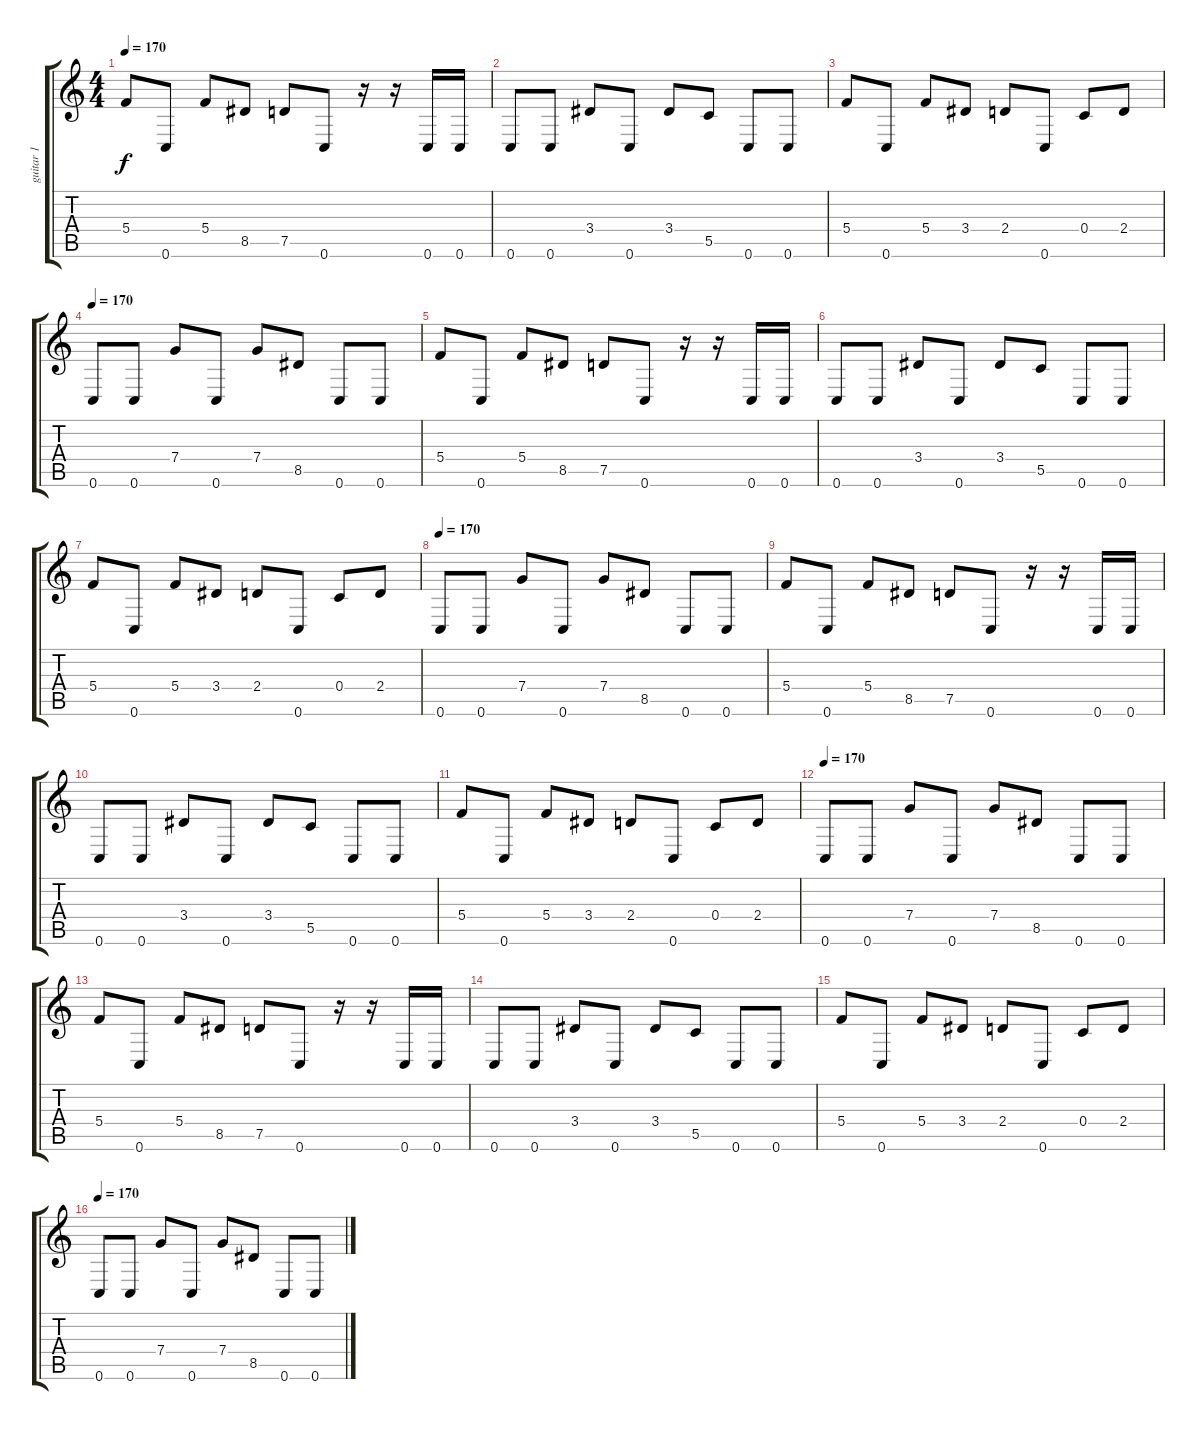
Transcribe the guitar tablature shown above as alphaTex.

\track ("guitar 1" "guitar 1") {instrument distortionguitar}
\staff {score tabs}
\tuning (D4 A3 F3 C3 G2 C2) {hide}
\ts (4 4)
\tempo 170
\clef g2
\ks c
5.4.8{dy f} 0.6.8 5.4.8 8.5.8 7.5.8 0.6.8 r.16 r.16 0.6.16 0.6.16 |
0.6.8 0.6.8 3.4.8 0.6.8 3.4.8 5.5.8 0.6.8 0.6.8 |
5.4.8 0.6.8 5.4.8 3.4.8 2.4.8 0.6.8 0.4.8 2.4.8 |
\tempo 170
0.6.8 0.6.8 7.4.8 0.6.8 7.4.8 8.5.8 0.6.8 0.6.8 |
5.4.8 0.6.8 5.4.8 8.5.8 7.5.8 0.6.8 r.16 r.16 0.6.16 0.6.16 |
0.6.8 0.6.8 3.4.8 0.6.8 3.4.8 5.5.8 0.6.8 0.6.8 |
5.4.8 0.6.8 5.4.8 3.4.8 2.4.8 0.6.8 0.4.8 2.4.8 |
\tempo 170
0.6.8 0.6.8 7.4.8 0.6.8 7.4.8 8.5.8 0.6.8 0.6.8 |
5.4.8 0.6.8 5.4.8 8.5.8 7.5.8 0.6.8 r.16 r.16 0.6.16 0.6.16 |
0.6.8 0.6.8 3.4.8 0.6.8 3.4.8 5.5.8 0.6.8 0.6.8 |
5.4.8 0.6.8 5.4.8 3.4.8 2.4.8 0.6.8 0.4.8 2.4.8 |
\tempo 170
0.6.8 0.6.8 7.4.8 0.6.8 7.4.8 8.5.8 0.6.8 0.6.8 |
5.4.8 0.6.8 5.4.8 8.5.8 7.5.8 0.6.8 r.16 r.16 0.6.16 0.6.16 |
0.6.8 0.6.8 3.4.8 0.6.8 3.4.8 5.5.8 0.6.8 0.6.8 |
5.4.8 0.6.8 5.4.8 3.4.8 2.4.8 0.6.8 0.4.8 2.4.8 |
\tempo 170
0.6.8 0.6.8 7.4.8 0.6.8 7.4.8 8.5.8 0.6.8 0.6.8
